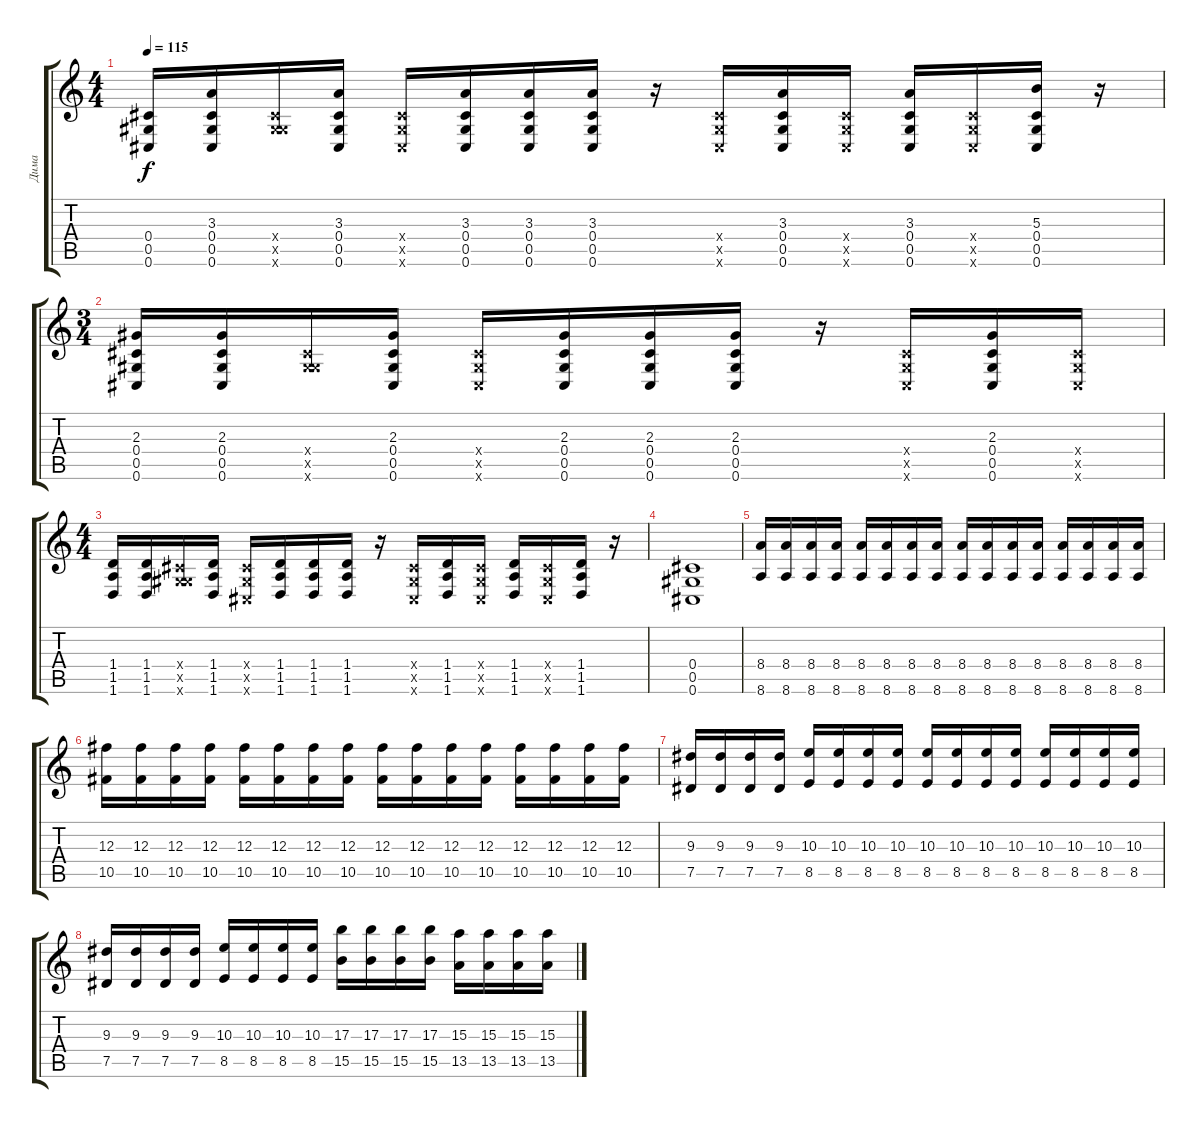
\track ("Дима" "Дима") {instrument distortionguitar}
\staff {score tabs}
\tuning (Eb4 Bb3 Gb3 Db3 Ab2 Db2) {hide}
\ts (4 4)
\tempo 115
\clef g2
\ks c
(0.4 0.5 0.6).16{dy f} (3.3 0.4 0.5 0.6).16 (0.4{x} 0.5{x} 7.6{x}).16 (3.3 0.4 0.5 0.6).16 (0.4{x} 0.5{x} 0.6{x}).16 (3.3 0.4 0.5 0.6).16 (3.3 0.4 0.5 0.6).16 (3.3 0.4 0.5 0.6).16 r.16 (0.4{x} 0.5{x} 0.6{x}).16 (3.3 0.4 0.5 0.6).16 (0.4{x} 0.5{x} 0.6{x}).16 (3.3 0.4 0.5 0.6).16 (0.4{x} 0.5{x} 0.6{x}).16 (5.3 0.4 0.5 0.6).16 r.16 |
\ts (3 4)
(2.3 0.4 0.5 0.6).16 (2.3 0.4 0.5 0.6).16 (0.4{x} 0.5{x} 7.6{x}).16 (2.3 0.4 0.5 0.6).16 (0.4{x} 0.5{x} 0.6{x}).16 (2.3 0.4 0.5 0.6).16 (2.3 0.4 0.5 0.6).16 (2.3 0.4 0.5 0.6).16 r.16 (0.4{x} 0.5{x} 0.6{x}).16 (2.3 0.4 0.5 0.6).16 (0.4{x} 0.5{x} 0.6{x}).16 |
\ts (4 4)
(1.4 1.5 1.6).16 (1.4 1.5 1.6).16 (0.4{x} 0.5{x} 7.6{x}).16 (1.4 1.5 1.6).16 (0.4{x} 0.5{x} 0.6{x}).16 (1.4 1.5 1.6).16 (1.4 1.5 1.6).16 (1.4 1.5 1.6).16 r.16 (0.4{x} 0.5{x} 0.6{x}).16 (1.4 1.5 1.6).16 (0.4{x} 0.5{x} 0.6{x}).16 (1.4 1.5 1.6).16 (0.4{x} 0.5{x} 0.6{x}).16 (1.4 1.5 1.6).16 r.16 |
(0.4 0.5 0.6).1 |
(8.4 8.6).16 (8.4 8.6).16 (8.4 8.6).16 (8.4 8.6).16 (8.4 8.6).16 (8.4 8.6).16 (8.4 8.6).16 (8.4 8.6).16 (8.4 8.6).16 (8.4 8.6).16 (8.4 8.6).16 (8.4 8.6).16 (8.4 8.6).16 (8.4 8.6).16 (8.4 8.6).16 (8.4 8.6).16 |
(12.3 10.5).16 (12.3 10.5).16 (12.3 10.5).16 (12.3 10.5).16 (12.3 10.5).16 (12.3 10.5).16 (12.3 10.5).16 (12.3 10.5).16 (12.3 10.5).16 (12.3 10.5).16 (12.3 10.5).16 (12.3 10.5).16 (12.3 10.5).16 (12.3 10.5).16 (12.3 10.5).16 (12.3 10.5).16 |
(9.3 7.5).16 (9.3 7.5).16 (9.3 7.5).16 (9.3 7.5).16 (10.3 8.5).16 (10.3 8.5).16 (10.3 8.5).16 (10.3 8.5).16 (10.3 8.5).16 (10.3 8.5).16 (10.3 8.5).16 (10.3 8.5).16 (10.3 8.5).16 (10.3 8.5).16 (10.3 8.5).16 (10.3 8.5).16 |
(9.3 7.5).16 (9.3 7.5).16 (9.3 7.5).16 (9.3 7.5).16 (10.3 8.5).16 (10.3 8.5).16 (10.3 8.5).16 (10.3 8.5).16 (17.3 15.5).16 (17.3 15.5).16 (17.3 15.5).16 (17.3 15.5).16 (15.3 13.5).16 (15.3 13.5).16 (15.3 13.5).16 (15.3 13.5).16
